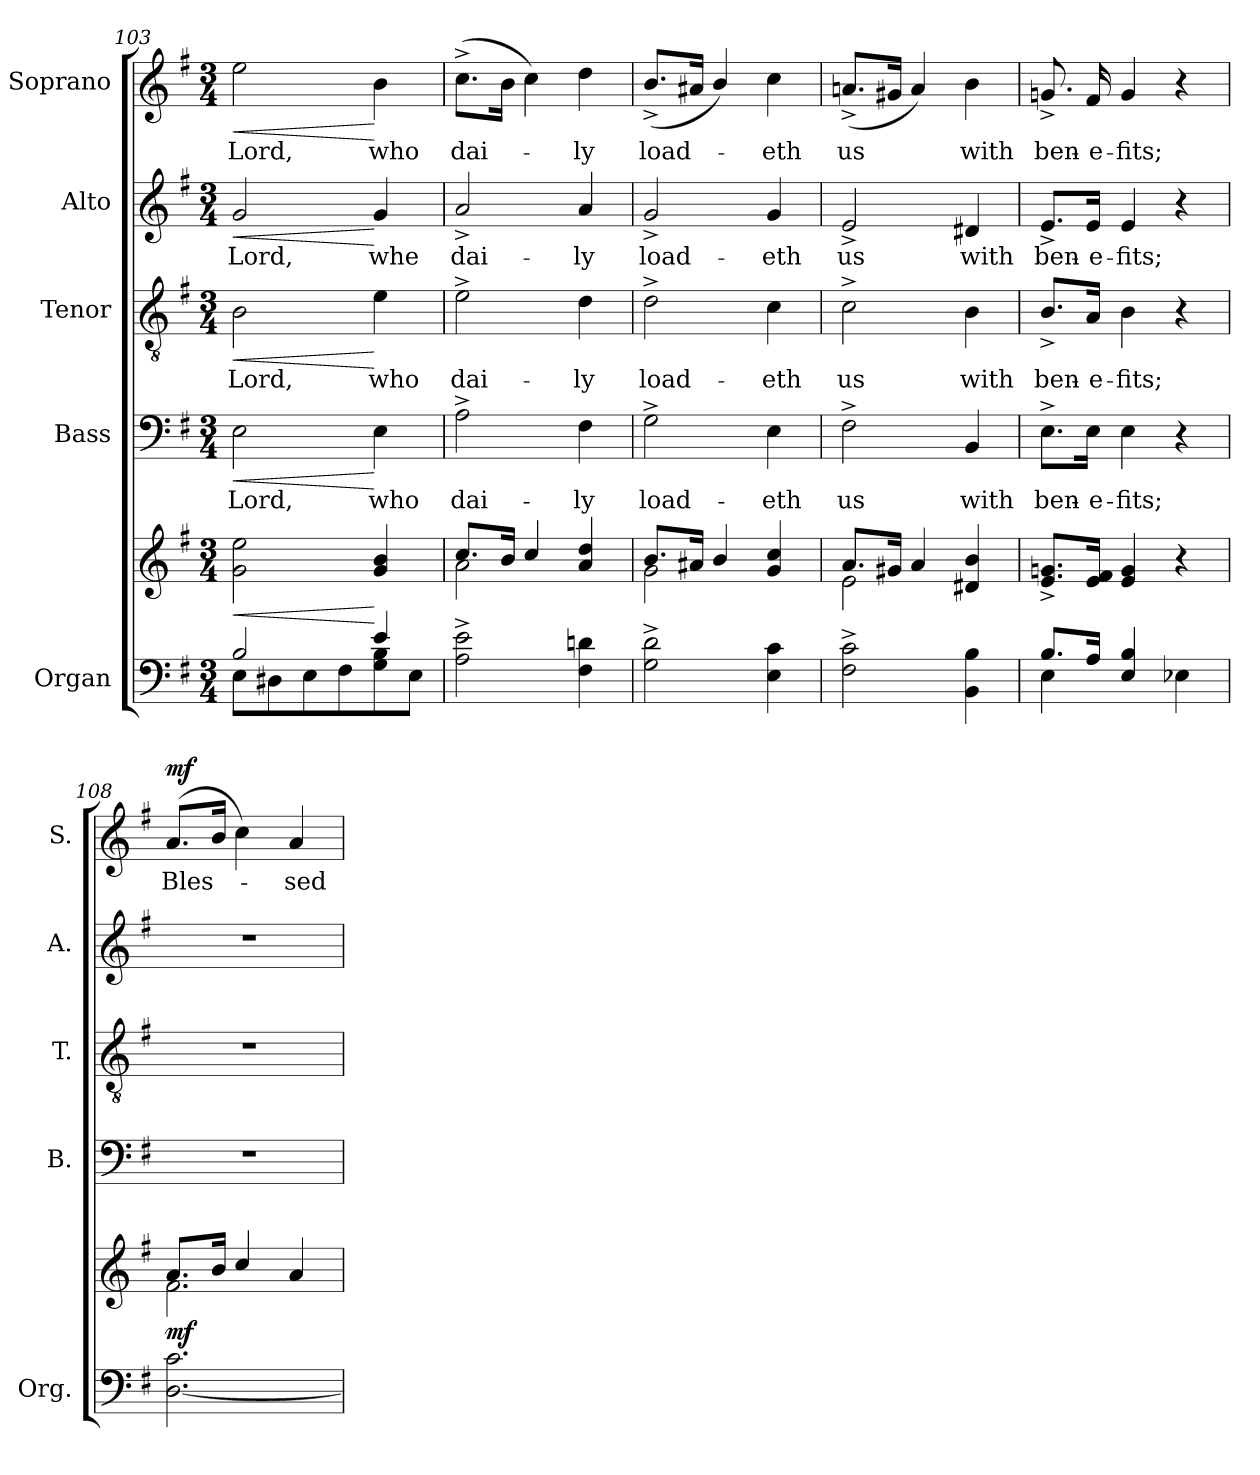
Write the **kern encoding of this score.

**kern	**kern	**dynam	**kern	**text	**dynam	**kern	**text	**dynam	**kern	**text	**dynam	**kern	**text	**dynam
*part5	*part5	*part5	*part4	*part4	*part4	*part3	*part3	*part3	*part2	*part2	*part2	*part1	*part1	*part1
*staff6	*staff5	*staff5/6	*staff4	*staff4	*staff4	*staff3	*staff3	*staff3	*staff2	*staff2	*staff2	*staff1	*staff1	*staff1
*I"Organ	*	*	*I"Bass	*	*	*I"Tenor	*	*	*I"Alto	*	*	*I"Soprano	*	*
*I'Org.	*	*	*I'B.	*	*	*I'T.	*	*	*I'A.	*	*	*I'S.	*	*
*clefF4	*clefG2	*	*clefF4	*	*	*clefGv2	*	*	*clefG2	*	*	*clefG2	*	*
*	*	*	*	*	*	*ITrd7c12	*	*	*	*	*	*	*	*
*k[f#]	*k[f#]	*	*k[f#]	*	*	*k[f#]	*	*	*k[f#]	*	*	*k[f#]	*	*
*G:	*G:	*	*G:	*	*	*G:	*	*	*G:	*	*	*G:	*	*
*M3/4	*M3/4	*	*M3/4	*	*	*M3/4	*	*	*M3/4	*	*	*M3/4	*	*
=103	=103	=103	=103	=103	=103	=103	=103	=103	=103	=103	=103	=103	=103	=103
*^	*	*	*	*	*	*	*	*	*	*	*	*	*	*
!	!	!	!LO:HP:b	!	!	!	!	!	!	!	!	!	!	!	!
!	!	!	!LO:HP:n=1:b	!	!	!	!	!	!	!	!	!	!	!	!
!	!	!	!	!	!LO:LY:b:color=#000000	!LO:HP:b	!	!	!	!	!	!	!	!	!
!	!	!	!	!	!	!LO:HP:n=1:b	!	!	!	!	!	!	!	!	!
!	!	!	!	!	!	!	!	!LO:LY:b:color=#000000	!LO:HP:b	!	!	!	!	!	!
!	!	!	!	!	!	!	!	!	!LO:HP:n=1:b	!	!	!	!	!	!
!	!	!	!	!	!	!	!	!	!	!	!LO:LY:b:color=#000000	!LO:HP:b	!	!	!
!	!	!	!	!	!	!	!	!	!	!	!	!LO:HP:n=1:b	!	!	!
!	!	!	!	!	!	!	!	!	!	!	!	!	!	!LO:LY:b:color=#000000	!LO:HP:b
!	!	!	!	!	!	!	!	!	!	!	!	!	!	!	!LO:HP:n=1:b
2Bi/	8Ei\L	2gi\ 2eei	< >	2Ei\	Lord,	< >	2BBi\	Lord,	< >	2gi/	Lord,	< >	2eei\	Lord,	< >
.	8D#Xi\	.	.	.	.	.	.	.	.	.	.	.	.	.	.
.	8Ei\	.	.	.	.	.	.	.	.	.	.	.	.	.	.
.	8F#i\	.	.	.	.	.	.	.	.	.	.	.	.	.	.
!	!	!	!	!	!LO:LY:b:color=#000000	!	!	!	!	!	!	!	!	!	!
!	!	!	!	!	!	!	!	!LO:LY:b:color=#000000	!	!	!	!	!	!	!
!	!	!	!	!	!	!	!	!	!	!	!LO:LY:b:color=#000000	!	!	!	!
!	!	!	!	!	!	!	!	!	!	!	!	!	!	!LO:LY:b:color=#000000	!
4ei/	8Gi\ 8Bi	4gi/ 4bi	[	4Ei\	who	[	4Ei\	who	[	4gi/	whe	[	4bi\	who	[
.	8Ei\J	.	.	.	.	.	.	.	.	.	.	.	.	.	.
*v	*v	*	*	*	*	*	*	*	*	*	*	*	*	*	*
.	.	]	.	.	]	.	.	]	.	.	]	.	.	]
!!LO:PB:g=z
=104	=104	=104	=104	=104	=104	=104	=104	=104	=104	=104	=104	=104	=104	=104
*	*^	*	*	*	*	*	*	*	*	*	*	*	*	*
!	!	!	!	!	!LO:LY:b:color=#000000	!	!	!	!	!	!	!	!	!	!
!	!	!	!	!	!	!	!	!LO:LY:b:color=#000000	!	!	!	!	!	!	!
!	!	!	!	!	!	!	!	!	!	!	!LO:LY:b:color=#000000	!	!	!	!
!	!	!	!	!	!	!	!	!	!	!	!	!	!	!LO:LY:b:color=#000000	!
2Ai\^ 2ei^	8.cci/L	2ai\	.	2A^i\	dai-	.	2E^i\	dai-	.	2a^i/	dai-	.	(8.cc^i\L	dai-	.
.	16bi/Jk	.	.	.	.	.	.	.	.	.	.	.	16bi\Jk	.	.
.	4cci/	.	.	.	.	.	.	.	.	.	.	.	4cci\)	.	.
!	!	!	!	!	!LO:LY:b:color=#000000	!	!	!	!	!	!	!	!	!	!
!	!	!	!	!	!	!	!	!LO:LY:b:color=#000000	!	!	!	!	!	!	!
!	!	!	!	!	!	!	!	!	!	!	!LO:LY:b:color=#000000	!	!	!	!
!	!	!	!	!	!	!	!	!	!	!	!	!	!	!LO:LY:b:color=#000000	!
4F#i\ 4dni	4ai/ 4ddi	4ryy	.	4F#i\	-ly	.	4Di\	-ly	.	4ai/	-ly	.	4ddi\	-ly	.
=105	=105	=105	=105	=105	=105	=105	=105	=105	=105	=105	=105	=105	=105	=105	=105
!	!	!	!	!	!LO:LY:b:color=#000000	!	!	!	!	!	!	!	!	!	!
!	!	!	!	!	!	!	!	!LO:LY:b:color=#000000	!	!	!	!	!	!	!
!	!	!	!	!	!	!	!	!	!	!	!LO:LY:b:color=#000000	!	!	!	!
!	!	!	!	!	!	!	!	!	!	!	!	!	!	!LO:LY:b:color=#000000	!
2Gi\^ 2di^	8.bi/L	2gi\	.	2G^i\	load-	.	2D^i\	load-	.	2g^i/	load-	.	(8.b^i/L	load-	.
.	16a#Xi/Jk	.	.	.	.	.	.	.	.	.	.	.	16a#Xi/Jk	.	.
.	4bi/	.	.	.	.	.	.	.	.	.	.	.	4bi/)	.	.
!	!	!	!	!	!LO:LY:b:color=#000000	!	!	!	!	!	!	!	!	!	!
!	!	!	!	!	!	!	!	!LO:LY:b:color=#000000	!	!	!	!	!	!	!
!	!	!	!	!	!	!	!	!	!	!	!LO:LY:b:color=#000000	!	!	!	!
!	!	!	!	!	!	!	!	!	!	!	!	!	!	!LO:LY:b:color=#000000	!
4Ei\ 4ci	4gi/ 4cci	4ryy	.	4Ei\	-eth	.	4Ci\	-eth	.	4gi/	-eth	.	4cci\	-eth	.
=106	=106	=106	=106	=106	=106	=106	=106	=106	=106	=106	=106	=106	=106	=106	=106
!	!	!	!	!	!LO:LY:b:color=#000000	!	!	!	!	!	!	!	!	!	!
!	!	!	!	!	!	!	!	!LO:LY:b:color=#000000	!	!	!	!	!	!	!
!	!	!	!	!	!	!	!	!	!	!	!LO:LY:b:color=#000000	!	!	!	!
!	!	!	!	!	!	!	!	!	!	!	!	!	!	!LO:LY:b:color=#000000	!
2F#i\^ 2ci^	8.ai/L	2ei\	.	2F#^i\	us	.	2C^i\	us	.	2e^i/	us	.	(8.an^i/L	us	.
.	16g#Xi/Jk	.	.	.	.	.	.	.	.	.	.	.	16g#Xi/Jk	.	.
.	4ai/	.	.	.	.	.	.	.	.	.	.	.	4ai/)	.	.
!	!	!	!	!	!LO:LY:b:color=#000000	!	!	!	!	!	!	!	!	!	!
!	!	!	!	!	!	!	!	!LO:LY:b:color=#000000	!	!	!	!	!	!	!
!	!	!	!	!	!	!	!	!	!	!	!LO:LY:b:color=#000000	!	!	!	!
!	!	!	!	!	!	!	!	!	!	!	!	!	!	!LO:LY:b:color=#000000	!
4BBi\ 4Bi	4d#Xi/ 4bi	4ryy	.	4BBi/	with	.	4BBi\	with	.	4d#Xi/	with	.	4bi\	with	.
*	*v	*v	*	*	*	*	*	*	*	*	*	*	*	*	*
=107	=107	=107	=107	=107	=107	=107	=107	=107	=107	=107	=107	=107	=107	=107
*^	*	*	*	*	*	*	*	*	*	*	*	*	*	*
*	*	*^	*	*	*	*	*	*	*	*	*	*	*	*	*
!	!	!	!	!	!	!LO:LY:b:color=#000000	!	!	!	!	!	!	!	!	!	!
*	*	*v	*v	*	*	*	*	*	*	*	*	*	*	*	*	*
*	*	*^	*	*	*	*	*	*	*	*	*	*	*	*	*
!	!	!	!	!	!	!	!	!	!LO:LY:b:color=#000000	!	!	!	!	!	!	!
*	*	*v	*v	*	*	*	*	*	*	*	*	*	*	*	*	*
*	*	*^	*	*	*	*	*	*	*	*	*	*	*	*	*
!	!	!	!	!	!	!	!	!	!	!	!	!LO:LY:b:color=#000000	!	!	!	!
*	*	*v	*v	*	*	*	*	*	*	*	*	*	*	*	*	*
*	*	*^	*	*	*	*	*	*	*	*	*	*	*	*	*
!	!	!	!	!	!	!	!	!	!	!	!	!	!	!	!LO:LY:b:color=#000000	!
*	*	*v	*v	*	*	*	*	*	*	*	*	*	*	*	*	*
8.Bi/L	4Ei\	8.ei/^ 8.gni^L	.	8.E^i\L	ben-	.	8.BB^i/L	ben-	.	8.e^i/L	ben-	.	8.gn^i/	ben-	.
!	!	!	!	!	!LO:LY:b:color=#000000	!	!	!	!	!	!	!	!	!	!
!	!	!	!	!	!	!	!	!LO:LY:b:color=#000000	!	!	!	!	!	!	!
!	!	!	!	!	!	!	!	!	!	!	!LO:LY:b:color=#000000	!	!	!	!
!	!	!	!	!	!	!	!	!	!	!	!	!	!	!LO:LY:b:color=#000000	!
16Ai/Jk	.	16ei/ 16f#iJk	.	16Ei\Jk	-e-	.	16AAi/Jk	-e-	.	16ei/Jk	-e-	.	16f#i/	-e-	.
!	!	!	!	!	!LO:LY:b:color=#000000	!	!	!	!	!	!	!	!	!	!
!	!	!	!	!	!	!	!	!LO:LY:b:color=#000000	!	!	!	!	!	!	!
!	!	!	!	!	!	!	!	!	!	!	!LO:LY:b:color=#000000	!	!	!	!
!	!	!	!	!	!	!	!	!	!	!	!	!	!	!LO:LY:b:color=#000000	!
4Ei/ 4Bi	2ryy	4ei/ 4gi	.	4Ei\	-fits;	.	4BBi\	-fits;-	.	4ei/	-fits;	.	4gi/	-fits;	.
4E-Xi\	.	4r	.	4r	.	.	4r	.	.	4r	.	.	4r	.	.
*v	*v	*	*	*	*	*	*	*	*	*	*	*	*	*	*
=108	=108	=108	=108	=108	=108	=108	=108	=108	=108	=108	=108	=108	=108	=108
*	*^	*	*	*	*	*	*	*	*	*	*	*	*	*
!	!	!	!	!LO:N:vis=1	!	!	!LO:N:vis=1	!	!	!LO:N:vis=1	!	!	!	!	!
!	!	!	!	!	!	!	!	!	!	!	!	!	!	!LO:LY:b:color=#000000	!
[2.Di\ 2.ci	8.ai/L	2.f#i\	mf	2.r	.	.	2.r	.	.	2.r	.	.	(8.ai/L	Bles-	mf
.	16bi/Jk	.	.	.	.	.	.	.	.	.	.	.	16bi/Jk	.	.
.	4cci/	.	.	.	.	.	.	.	.	.	.	.	4cci\)	.	.
!	!	!	!	!	!	!	!	!	!	!	!	!	!	!LO:LY:b:color=#000000	!
.	4ai/	.	.	.	.	.	.	.	.	.	.	.	4ai/	-sed	.
*	*v	*v	*	*	*	*	*	*	*	*	*	*	*	*	*
=	=	=	=	=	=	=	=	=	=	=	=	=	=	=
*-	*-	*-	*-	*-	*-	*-	*-	*-	*-	*-	*-	*-	*-	*-
